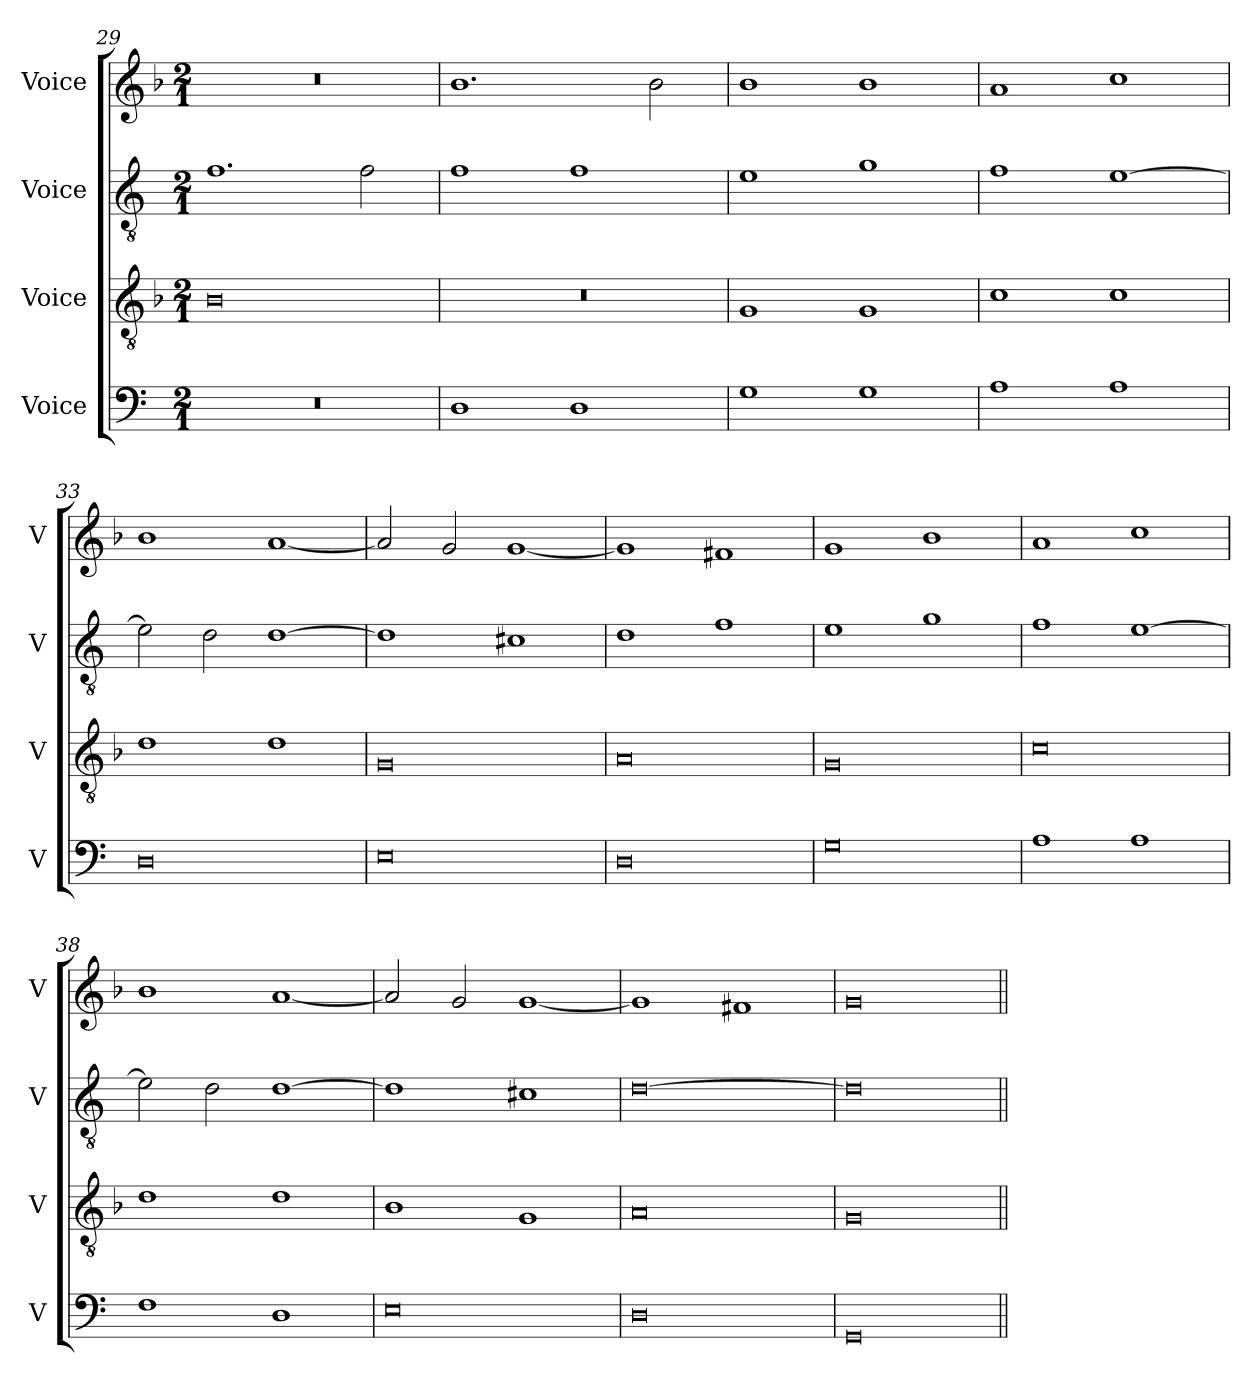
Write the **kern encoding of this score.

**kern	**kern	**kern	**kern
*part4	*part3	*part2	*part1
*staff4	*staff3	*staff2	*staff1
*I"Voice	*I"Voice	*I"Voice	*I"Voice
*I'V	*I'V	*I'V	*I'V
*clefF4	*clefGv2	*clefGv2	*clefG2
*k[]	*k[b-]	*k[]	*k[b-]
*M2/1	*M2/1	*M2/1	*M2/1
=29	=29	=29	=29
0r	0B-	1.f	0r
.	.	2f\	.
!!LO:LB:g=z
=30	=30	=30	=30
1D	0r	1f	1.b-
1D	.	1f	.
.	.	.	2b-\
=31	=31	=31	=31
1G	1G	1e	1b-
1G	1G	1g	1b-
=32	=32	=32	=32
1A	1c	1f	1a
1A	1c	[1e	1cc
=33	=33	=33	=33
0D	1d	2e\]	1b-
.	.	2d\	.
.	1d	[1d	[1a
=34	=34	=34	=34
0E	0G	1d]	2a/]
.	.	.	2g/
.	.	1c#X	[1g
!!LO:PB:g=z
=35	=35	=35	=35
0D	0A	1d	1g]
.	.	1f	1f#X
=36	=36	=36	=36
0G	0G	1e	1g
.	.	1g	1b-
=37	=37	=37	=37
1A	0c	1f	1a
1A	.	[1e	1cc
=38	=38	=38	=38
1F	1d	2e\]	1b-
.	.	2d\	.
1D	1d	[1d	[1a
=39	=39	=39	=39
0E	1B-	1d]	2a/]
.	.	.	2g/
.	1G	1c#X	[1g
!!LO:LB:g=z
=40	=40	=40	=40
0D	0A	[0d	1g]
.	.	.	1f#X
=41	=41	=41	=41
0GG	0G	0d]	0g
=||	=||	=||	=||
*-	*-	*-	*-
